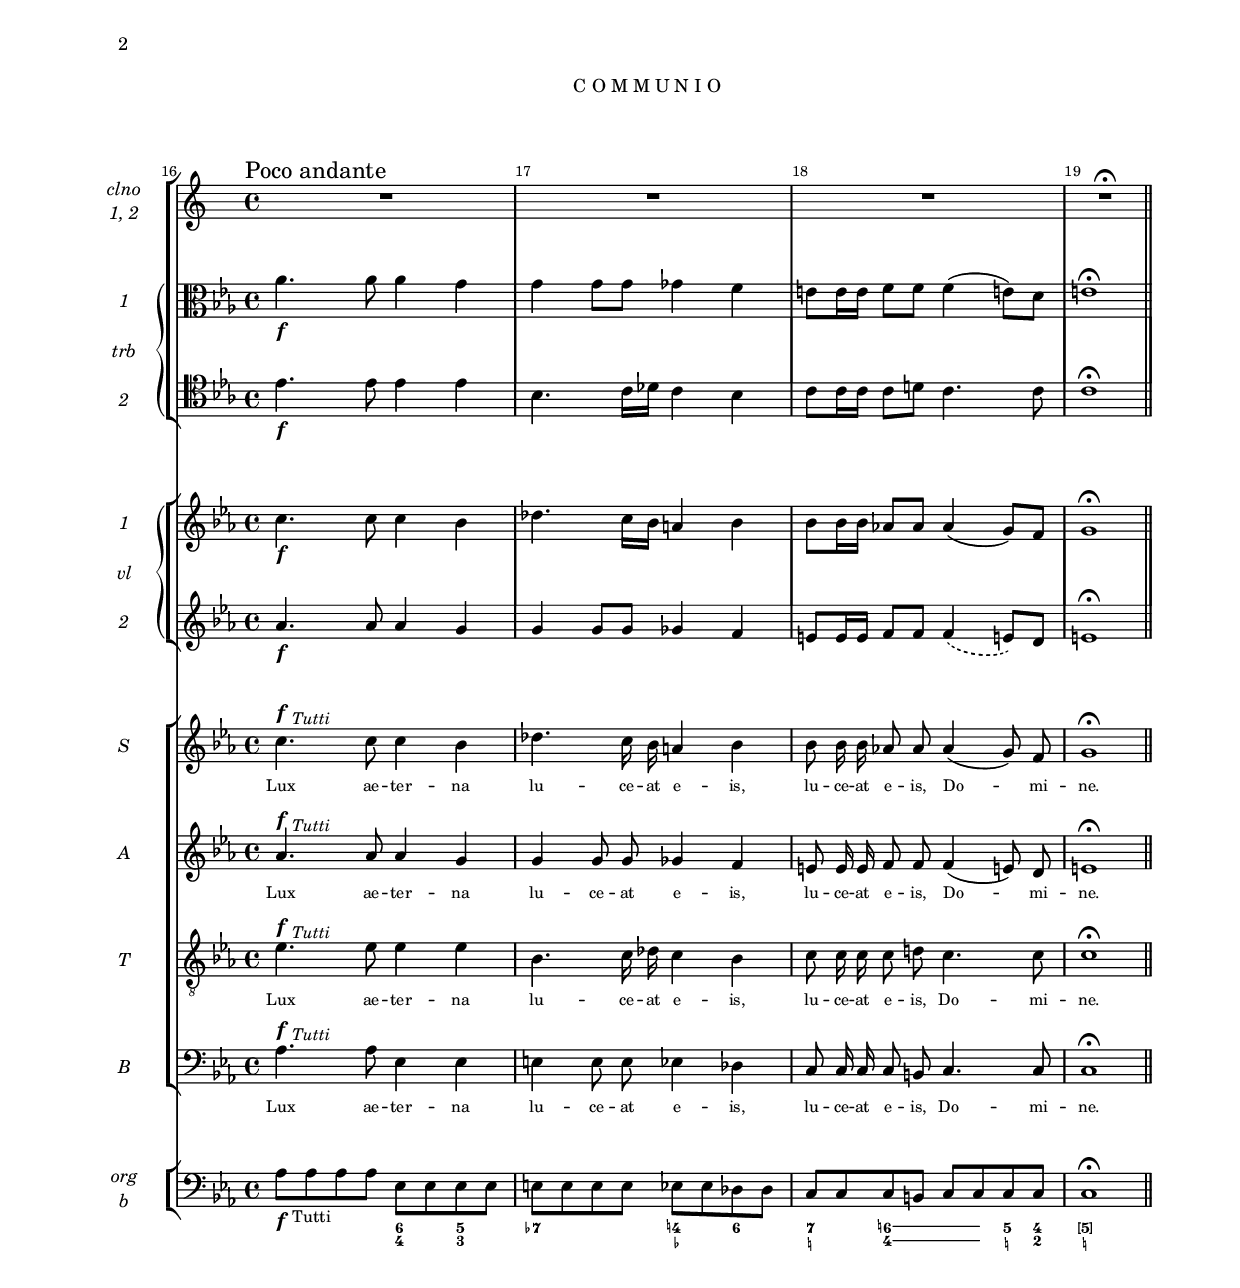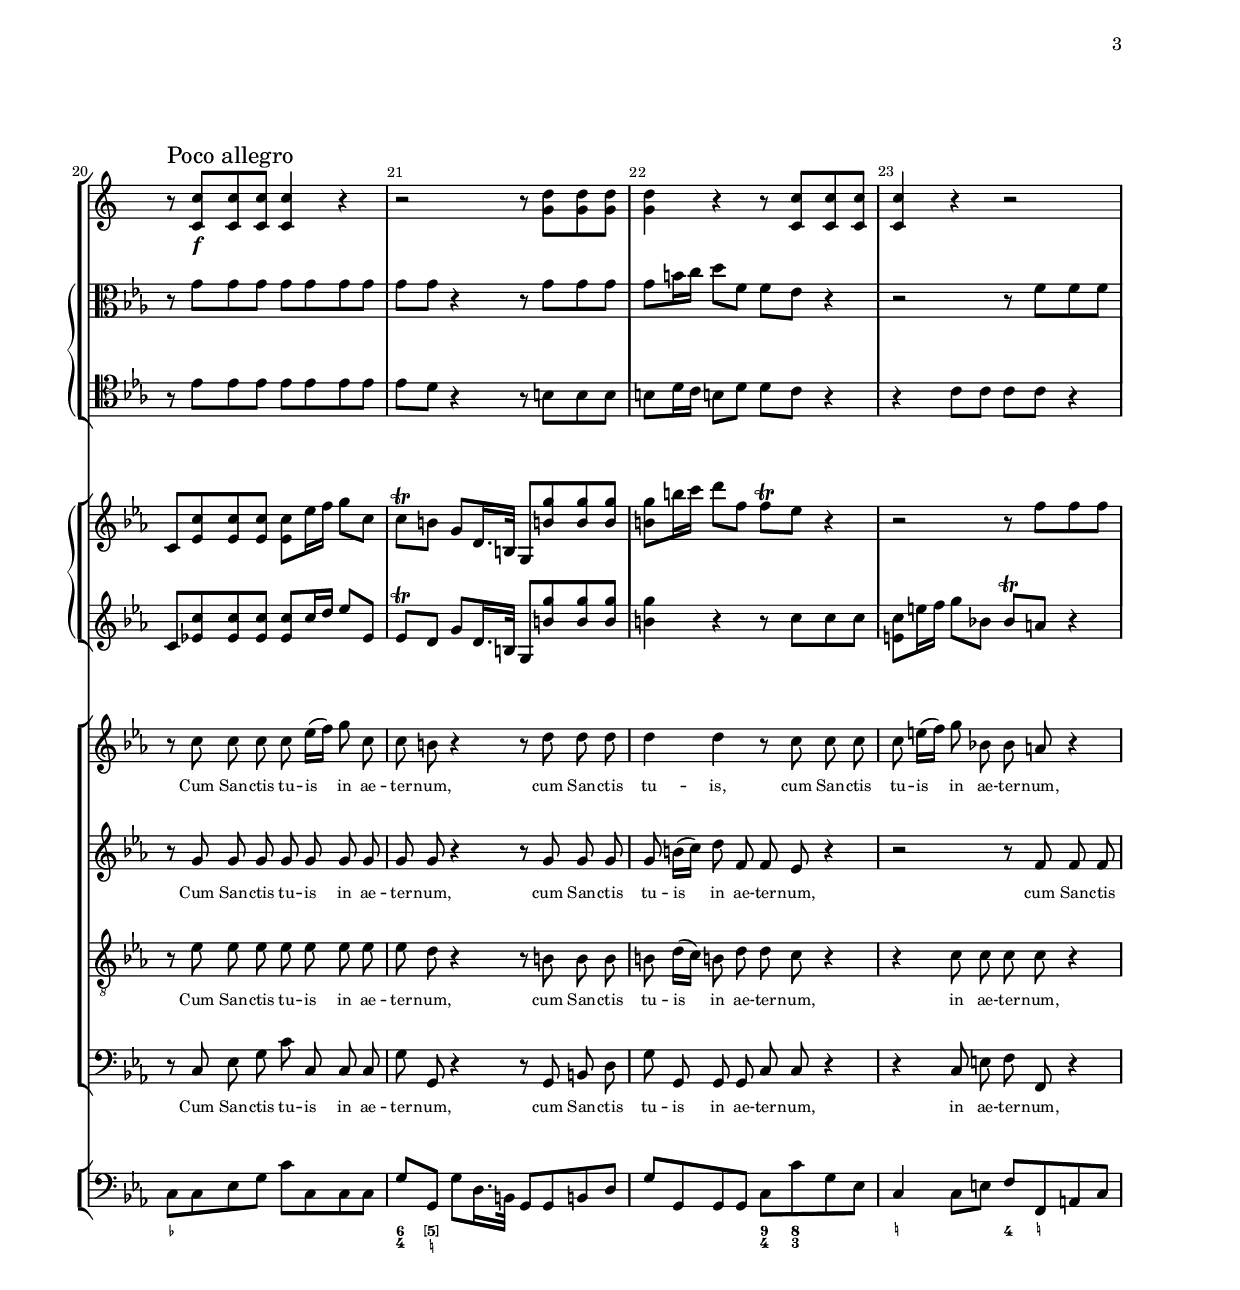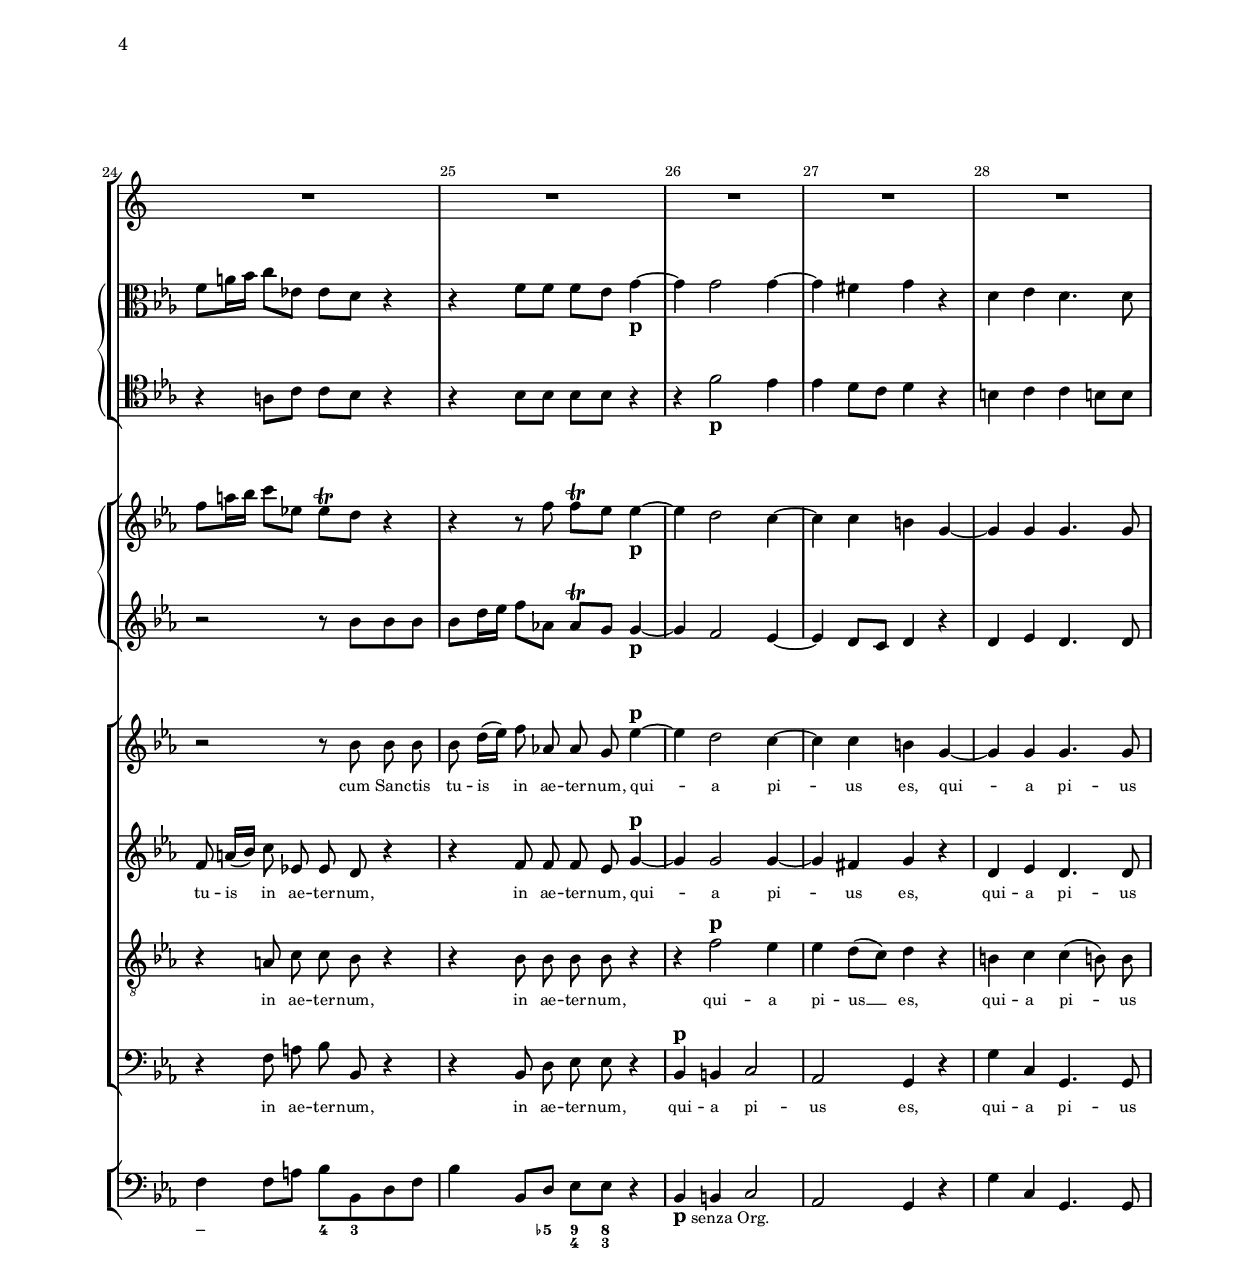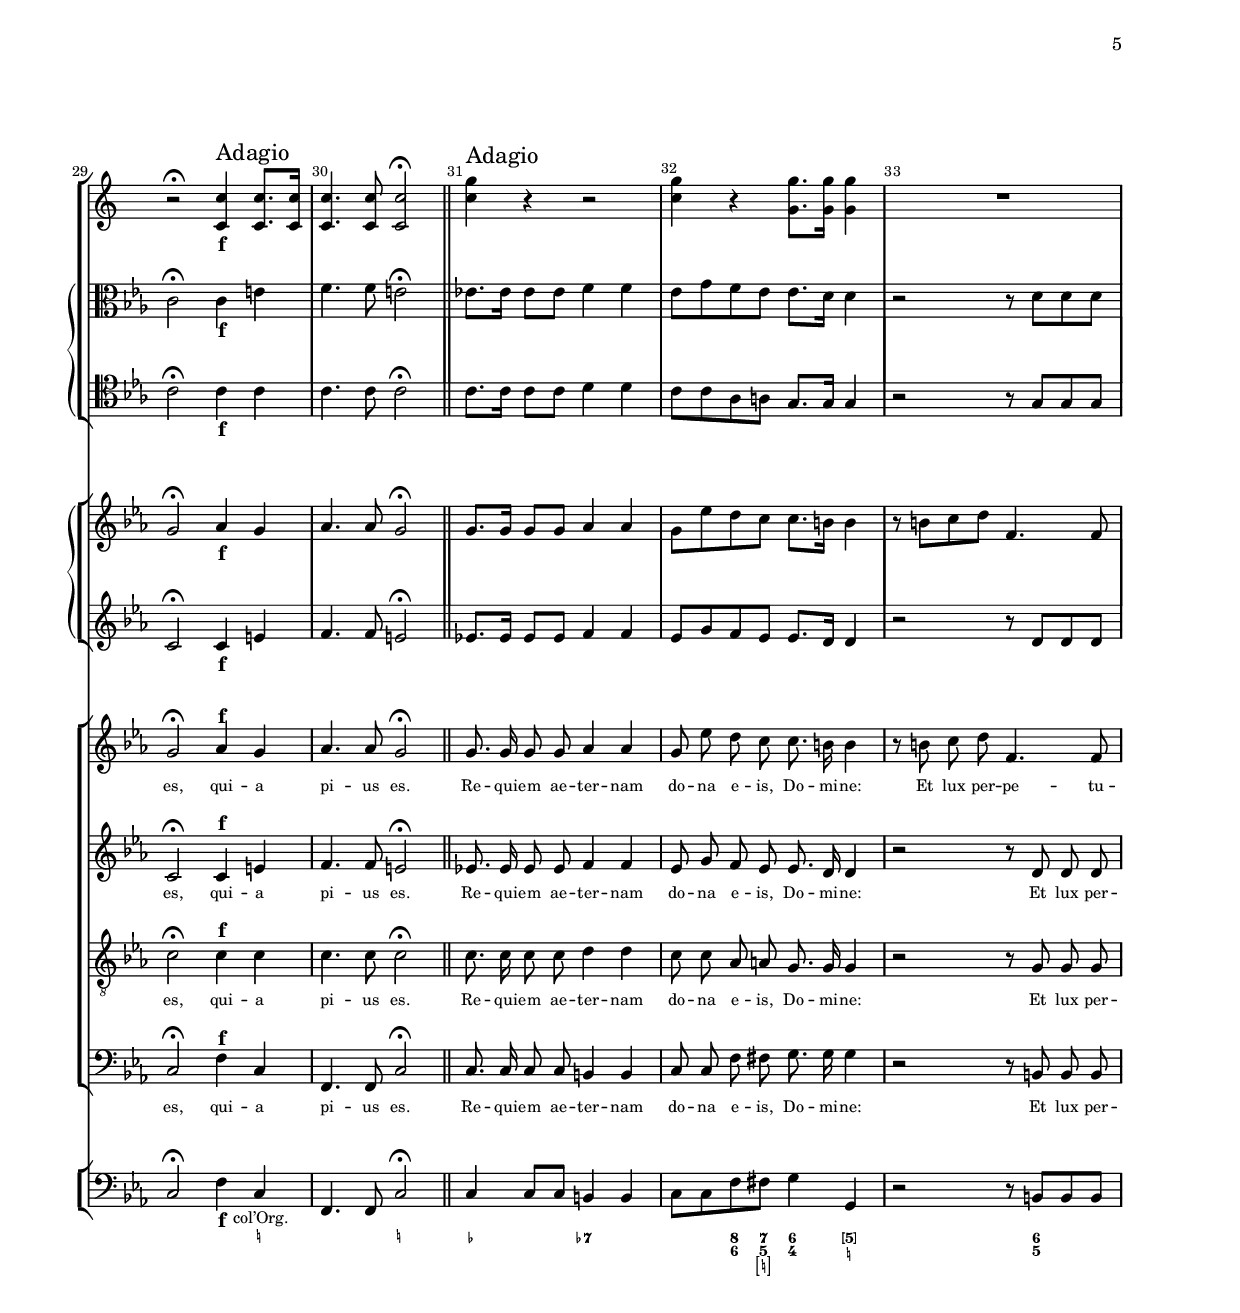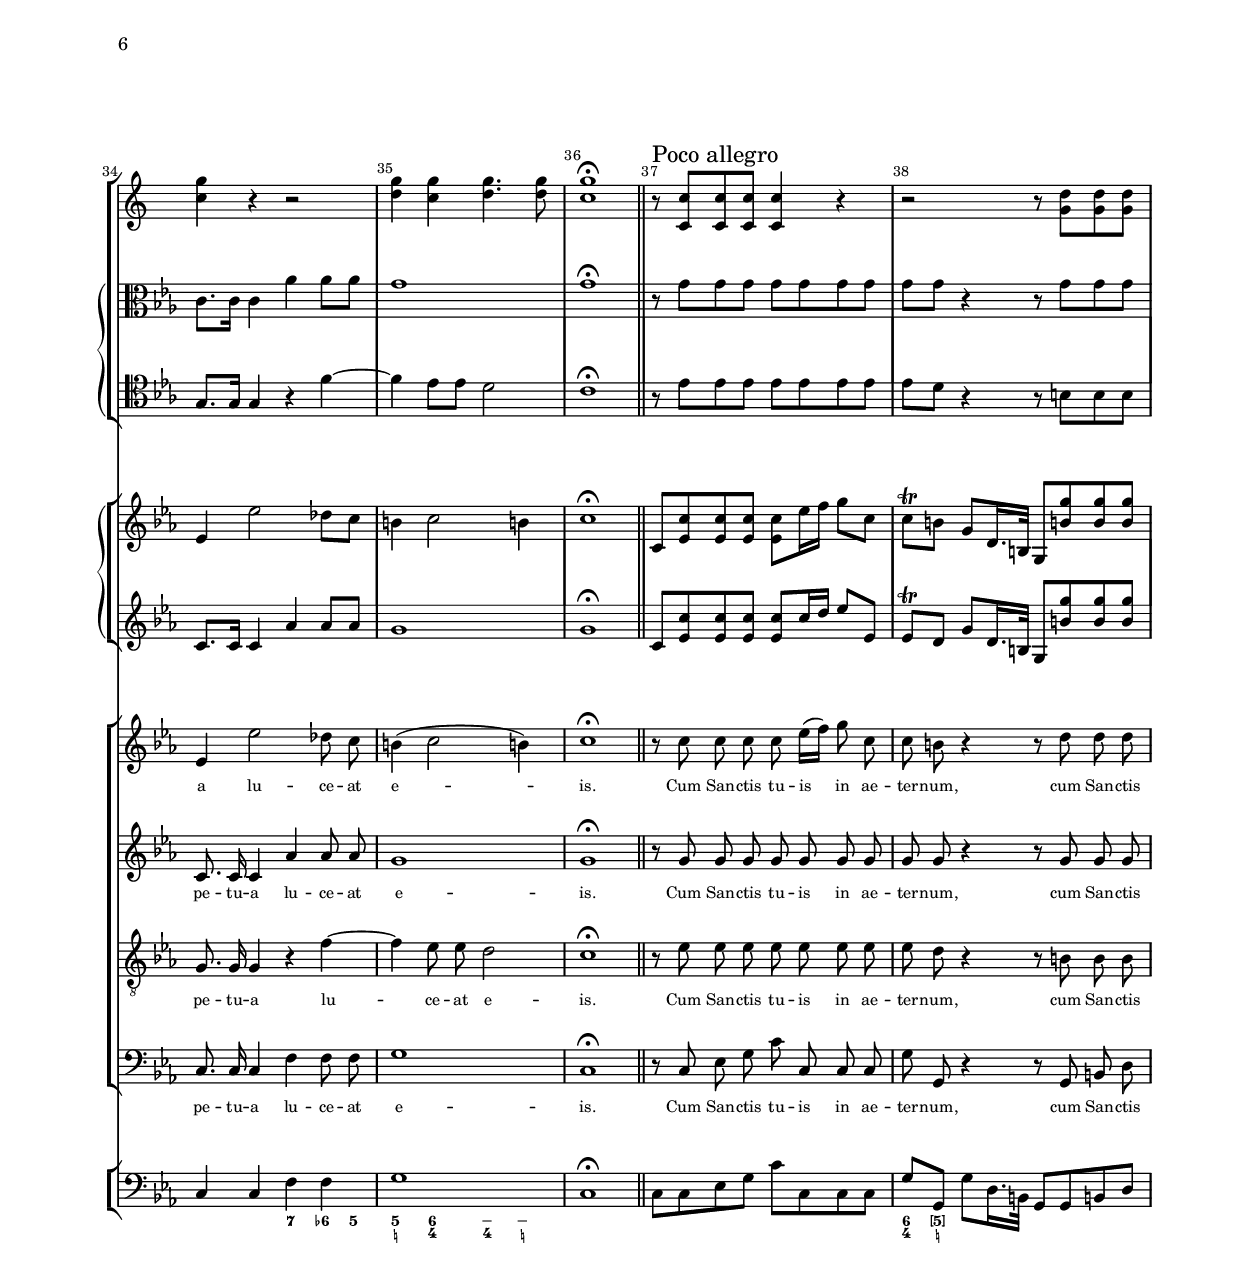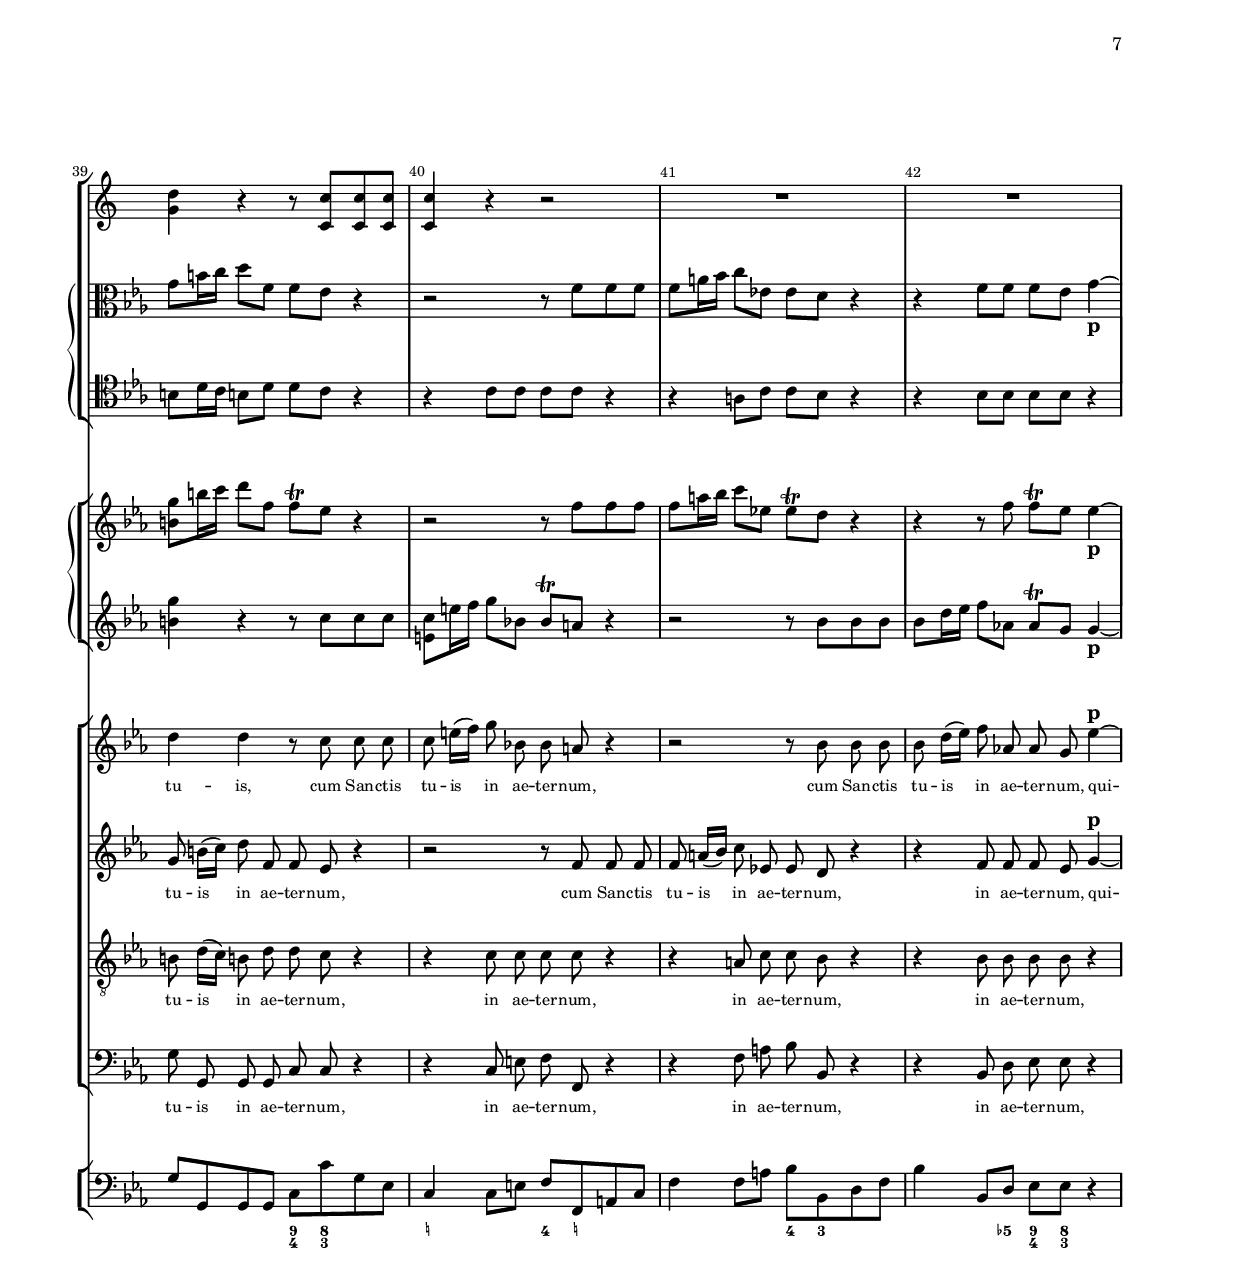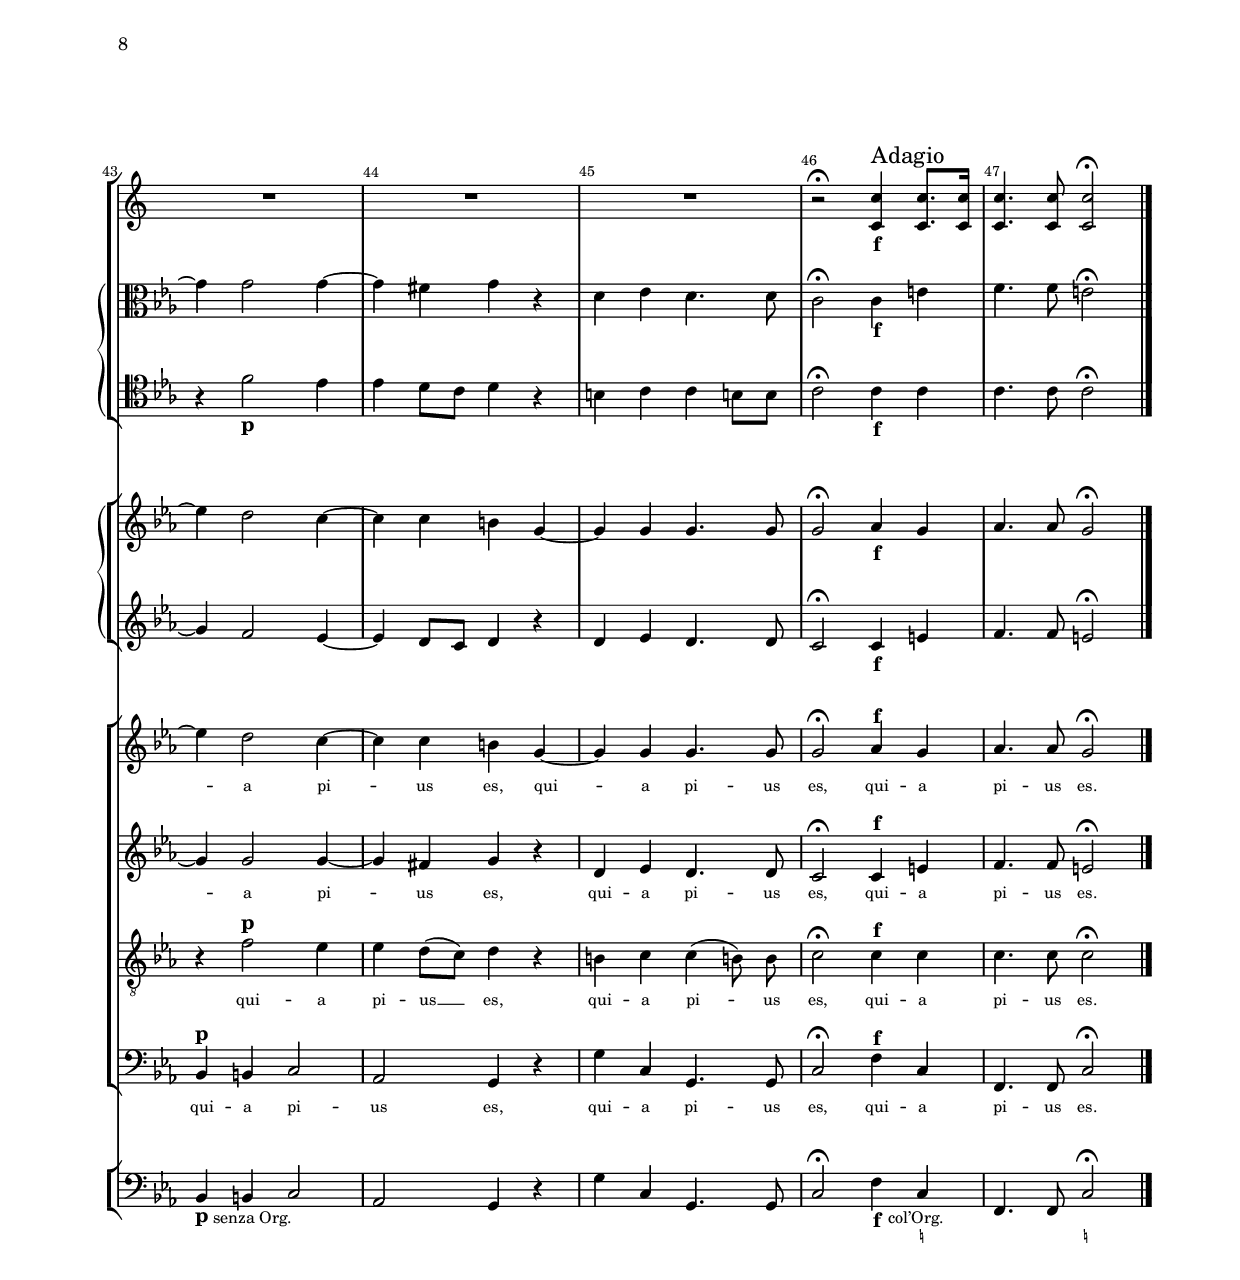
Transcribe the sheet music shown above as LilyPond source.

\version "2.22.0"

\include "../definitions.ly"

\paper {
  % #(set-paper-size "a4landscape")
  % top-margin = 1\cm
  % bottom-margin = .5\cm
  % outer-margin = 2\cm
  % inner-margin = 1.5\cm
  % indent = 1\cm
  #(define (page-post-process layout pages) (ly:create-toc-file layout pages))
}

#(set-global-staff-size 15.87)

\book {
  % \bookpart {
  %   \header {
  %     number = "1"
  %     title = "I N T R O I T U S"
  %   }
  %   \paper { indent = 3\cm }
  %   \tocSection "1" "Introitus"
  %   \score {
  %     <<
  %       \new StaffGroup <<
  %         \new Staff \with { \smallStaffDistance } <<
  %           \set Staff.instrumentName = \markup \center-column { "Clarino I, II" "in C" "con sordino" }
  %           \partCombine \IntroitusClarinoI \IntroitusClarinoII
  %         >>
  %         \new GrandStaff <<
  %           \set GrandStaff.instrumentName = "Trombone"
  %           \new Staff {
  %             \set Staff.instrumentName = "I"
  %             \IntroitusTromboneI
  %           }
  %           \new Staff {
  %             \set Staff.instrumentName = "II"
  %             \IntroitusTromboneII
  %           }
  %         >>
  %       >>
  %       \new StaffGroup <<
  %         \new GrandStaff <<
  %           \set GrandStaff.instrumentName = "Violino"
  %           \new Staff {
  %             \set Staff.instrumentName = "I"
  %             \IntroitusViolinoI
  %           }
  %           \new Staff {
  %             \set Staff.instrumentName = "II"
  %             \IntroitusViolinoII
  %           }
  %         >>
  %       >>
  %       \new ChoirStaff <<
  %         \new Staff {
  %           \set Staff.instrumentName = \SopranoIncipit
  %           \override Staff.InstrumentName.self-alignment-Y = ##f
  %           \override Staff.InstrumentName.self-alignment-X = #RIGHT
  %           \new Voice = "Soprano" { \dynamicUp \IntroitusSopranoNotes }
  %         }
  %         \new Lyrics \lyricsto Soprano \IntroitusSopranoLyrics
  %
  %         \new Staff {
  %           \set Staff.instrumentName = \AltoIncipit
  %           \override Staff.InstrumentName.self-alignment-Y = ##f
  %           \override Staff.InstrumentName.self-alignment-X = #RIGHT
  %           \new Voice = "Alto" { \dynamicUp \IntroitusAltoNotes }
  %         }
  %         \new Lyrics \lyricsto Alto \IntroitusAltoLyrics
  %
  %         \new Staff {
  %           \set Staff.instrumentName = \TenoreIncipit
  %           \override Staff.InstrumentName.self-alignment-Y = ##f
  %           \override Staff.InstrumentName.self-alignment-X = #RIGHT
  %           \new Voice = "Tenore" { \dynamicUp \IntroitusTenoreNotes }
  %         }
  %         \new Lyrics \lyricsto Tenore \IntroitusTenoreLyrics
  %
  %         \new Staff {
  %           \set Staff.instrumentName = "Basso"
  %           \new Voice = "Basso" { \dynamicUp \IntroitusBassoNotes }
  %         }
  %         \new Lyrics \lyricsto Basso \IntroitusBassoLyrics
  %       >>
  %       \new StaffGroup <<
  %         \new Staff {
  %           \set Staff.instrumentName = \markup \center-column { "Organo" "e Bassi" }
  %           % \transpose c c,
  %           \IntroitusOrgano
  %         }
  %       >>
  %       \new FiguredBass { \IntroitusBassFigures }
  %     >>
  %     \layout { }
  %     \midi { \tempo 4 = 70 }
  %   }
  % }
  % \bookpart {
  %   \header {
  %     number = "2"
  %     title = "K Y R I E"
  %   }
  %   \tocSection "2" "Kyrie"
  %   \score {
  %     <<
  %       \new StaffGroup <<
  %         \new Staff \with { \smallStaffDistance } <<
  %           \set Staff.instrumentName = \markup \center-column { "clno" "1, 2" }
  %           \partCombine \KyrieClarinoI \KyrieClarinoII
  %         >>
  %         \new GrandStaff <<
  %           \set GrandStaff.instrumentName = "trb"
  %           \new Staff {
  %             \set Staff.instrumentName = "1"
  %             \KyrieTromboneI
  %           }
  %           \new Staff {
  %             \set Staff.instrumentName = "2"
  %             \KyrieTromboneII
  %           }
  %         >>
  %       >>
  %       \new StaffGroup <<
  %         \new GrandStaff <<
  %           \set GrandStaff.instrumentName = "vl"
  %           \new Staff {
  %             \set Staff.instrumentName = "1"
  %             \KyrieViolinoI
  %           }
  %           \new Staff {
  %             \set Staff.instrumentName = "2"
  %             \KyrieViolinoII
  %           }
  %         >>
  %       >>
  %       \new ChoirStaff <<
  %         \new Staff {
  %           \set Staff.instrumentName = "S"
  %           \new Voice = "Soprano" { \dynamicUp \KyrieSopranoNotes }
  %         }
  %         \new Lyrics \lyricsto Soprano \KyrieSopranoLyrics
  %
  %         \new Staff {
  %           \set Staff.instrumentName = "A"
  %           \new Voice = "Alto" { \dynamicUp \KyrieAltoNotes }
  %         }
  %         \new Lyrics \lyricsto Alto \KyrieAltoLyrics
  %
  %         \new Staff {
  %           \set Staff.instrumentName = "T"
  %           \new Voice = "Tenore" { \dynamicUp \KyrieTenoreNotes }
  %         }
  %         \new Lyrics \lyricsto Tenore \KyrieTenoreLyrics
  %
  %         \new Staff {
  %           \set Staff.instrumentName = "B"
  %           \new Voice = "Basso" { \dynamicUp \KyrieBassoNotes }
  %         }
  %         \new Lyrics \lyricsto Basso \KyrieBassoLyrics
  %       >>
  %       \new StaffGroup <<
  %         \new Staff {
  %           \set Staff.instrumentName = \markup \center-column { "org" "b" }
  %           % \transpose c c,
  %           \KyrieOrgano
  %         }
  %       >>
  %       \new FiguredBass { \KyrieBassFigures }
  %     >>
  %     \layout { }
  %     \midi { \tempo 2 = 120 }
  %   }
  % }
  % \bookpart {
  %   \header {
  %     number = "3"
  %     title = "S E Q U E N T I A"
  %   }
  %   \tocSection "3" "Sequentia"
  %   \score {
  %     <<
  %       \new StaffGroup <<
  %         \new Staff \with { \smallStaffDistance } <<
  %           \set Staff.instrumentName = \markup \center-column { "clno" "1, 2" }
  %           \partCombine \DiesIraeClarinoI \DiesIraeClarinoII
  %         >>
  %         \new GrandStaff <<
  %           \set GrandStaff.instrumentName = "trb"
  %           \new Staff {
  %             \set Staff.instrumentName = "1"
  %             \DiesIraeTromboneI
  %           }
  %           \new Staff {
  %             \set Staff.instrumentName = "2"
  %             \DiesIraeTromboneII
  %           }
  %         >>
  %       >>
  %       \new StaffGroup <<
  %         \new GrandStaff <<
  %           \set GrandStaff.instrumentName = "vl"
  %           \new Staff {
  %             \set Staff.instrumentName = "1"
  %             \DiesIraeViolinoI
  %           }
  %           \new Staff {
  %             \set Staff.instrumentName = "2"
  %             \DiesIraeViolinoII
  %           }
  %         >>
  %       >>
  %       \new ChoirStaff <<
  %         \new Staff {
  %           \set Staff.instrumentName = "S"
  %           \new Voice = "Soprano" { \dynamicUp \DiesIraeSopranoNotes }
  %         }
  %         \new Lyrics \lyricsto Soprano \DiesIraeSopranoLyrics
  %
  %         \new Staff {
  %           \set Staff.instrumentName = "A"
  %           \new Voice = "Alto" { \dynamicUp \DiesIraeAltoNotes }
  %         }
  %         \new Lyrics \lyricsto Alto \DiesIraeAltoLyrics
  %
  %         \new Staff {
  %           \set Staff.instrumentName = "T"
  %           \new Voice = "Tenore" { \dynamicUp \DiesIraeTenoreNotes }
  %         }
  %         \new Lyrics \lyricsto Tenore \DiesIraeTenoreLyrics
  %
  %         \new Staff {
  %           \set Staff.instrumentName = "B"
  %           \new Voice = "Basso" { \dynamicUp \DiesIraeBassoNotes }
  %         }
  %         \new Lyrics \lyricsto Basso \DiesIraeBassoLyrics
  %       >>
  %       \new StaffGroup <<
  %         \new Staff {
  %           \set Staff.instrumentName = \markup \center-column { "org" "b" }
  %           % \transpose c c,
  %           \DiesIraeOrgano
  %         }
  %       >>
  %       \new FiguredBass { \DiesIraeBassFigures }
  %     >>
  %     \layout { }
  %     \midi { \tempo 2 = 80 }
  %   }
  % }
  % \bookpart {
  %   \header {
  %     subtitle = "L I B E R   S C R I P T U S"
  %   }
  %   \tocSubsection "3.2" "Liber scriptus"
  %   \score {
  %     <<
  %       \new StaffGroup <<
  %         \new GrandStaff <<
  %           \set GrandStaff.instrumentName = "trb"
  %           \new Staff {
  %             \set Staff.instrumentName = "1"
  %             \LiberTromboneI
  %           }
  %           \new Staff {
  %             \set Staff.instrumentName = "2"
  %             \LiberTromboneII
  %           }
  %         >>
  %       >>
  %       \new StaffGroup <<
  %         \new GrandStaff \with { \smallGroupDistance } <<
  %           \set GrandStaff.instrumentName = "vl"
  %           \new Staff {
  %             \set Staff.instrumentName = "1"
  %             \LiberViolinoI
  %           }
  %           \new Staff {
  %             \set Staff.instrumentName = "2"
  %             \LiberViolinoII
  %           }
  %         >>
  %         \new GrandStaff <<
  %           \set GrandStaff.instrumentName = \markup \center-column { "vla" "solo" }
  %           \new Staff {
  %             \set Staff.instrumentName = "1"
  %             \LiberViolaI
  %           }
  %           \new Staff {
  %             \set Staff.instrumentName = "2"
  %             \LiberViolaII
  %           }
  %         >>
  %       >>
  %       \new ChoirStaff <<
  %         \new Staff {
  %           \set Staff.instrumentName = "S"
  %           \new Voice = "Soprano" { \dynamicUp \LiberSopranoNotes }
  %         }
  %         \new Lyrics \lyricsto Soprano \LiberSopranoLyrics
  %
  %         \new Staff {
  %           \set Staff.instrumentName = "A"
  %           \new Voice = "Alto" { \dynamicUp \LiberAltoNotes }
  %         }
  %         \new Lyrics \lyricsto Alto \LiberAltoLyrics
  %
  %         \new Staff {
  %           \set Staff.instrumentName = "T"
  %           \new Voice = "Tenore" { \dynamicUp \LiberTenoreNotes }
  %         }
  %         \new Lyrics \lyricsto Tenore \LiberTenoreLyrics
  %
  %         \new Staff {
  %           \set Staff.instrumentName = "B"
  %           \new Voice = "Basso" { \dynamicUp \LiberBassoNotes }
  %         }
  %         \new Lyrics \lyricsto Basso \LiberBassoLyrics
  %       >>
  %       \new StaffGroup <<
  %         \new Staff {
  %           \set Staff.instrumentName = \markup \center-column { "org" "b" }
  %           % \transpose c c,
  %           \LiberOrgano
  %         }
  %       >>
  %       \new FiguredBass { \LiberBassFigures }
  %     >>
  %     \layout { }
  %     \midi { \tempo 4 = 70 }
  %   }
  % }
  % \bookpart {
  %   \header {
  %     subtitle = "R E C O R D A R E"
  %   }
  %   \tocSubsection "3.3" "Recordare"
  %   \score {
  %     <<
  %       \new StaffGroup <<
  %         \new GrandStaff <<
  %           \set GrandStaff.instrumentName = "trb"
  %           \new Staff {
  %             \set Staff.instrumentName = "1"
  %             \RecordareTromboneI
  %           }
  %           \new Staff {
  %             \set Staff.instrumentName = "2"
  %             \RecordareTromboneII
  %           }
  %         >>
  %       >>
  %       \new StaffGroup <<
  %         \new GrandStaff <<
  %           \set GrandStaff.instrumentName = "vl"
  %           \new Staff {
  %             \set Staff.instrumentName = "1"
  %             \RecordareViolinoI
  %           }
  %           \new Staff {
  %             \set Staff.instrumentName = "2"
  %             \RecordareViolinoII
  %           }
  %         >>
  %       >>
  %       \new ChoirStaff <<
  %         \new Staff {
  %           \set Staff.instrumentName = "S"
  %           \new Voice = "Soprano" { \dynamicUp \RecordareSopranoNotes }
  %         }
  %         \new Lyrics \lyricsto Soprano \RecordareSopranoLyrics
  %
  %         \new Staff {
  %           \set Staff.instrumentName = "A"
  %           \new Voice = "Alto" { \dynamicUp \RecordareAltoNotes }
  %         }
  %         \new Lyrics \lyricsto Alto \RecordareAltoLyrics
  %
  %         \new Staff {
  %           \set Staff.instrumentName = "T"
  %           \new Voice = "Tenore" { \dynamicUp \RecordareTenoreNotes }
  %         }
  %         \new Lyrics \lyricsto Tenore \RecordareTenoreLyrics
  %
  %         \new Staff {
  %           \set Staff.instrumentName = "B"
  %           \new Voice = "Basso" { \dynamicUp \RecordareBassoNotes }
  %         }
  %         \new Lyrics \lyricsto Basso \RecordareBassoLyrics
  %       >>
  %       \new StaffGroup <<
  %         \new Staff {
  %           \set Staff.instrumentName = \markup \center-column { "org" "b" }
  %           % \transpose c c,
  %           \RecordareOrgano
  %         }
  %       >>
  %       \new FiguredBass { \RecordareBassFigures }
  %     >>
  %     \layout { \context { \Score \override SpacingSpanner.common-shortest-duration = #(ly:make-moment 1/16) } }
  %     \midi { \tempo 4 = 70 }
  %   }
  % }
  % \bookpart {
  %   \header {
  %     subtitle = "C O N F U T A T I S"
  %   }
  %   \tocSubsection "3.4" "Confutatis"
  %   \score {
  %     <<
  %       \new StaffGroup <<
  %         \new Staff \with { \smallStaffDistance } <<
  %           \set Staff.instrumentName = \markup \center-column { "clno" "1, 2" }
  %           \partCombine \ConfutatisClarinoI \ConfutatisClarinoII
  %         >>
  %         \new GrandStaff <<
  %           \set GrandStaff.instrumentName = "trb"
  %           \new Staff {
  %             \set Staff.instrumentName = "1"
  %             \ConfutatisTromboneI
  %           }
  %           \new Staff {
  %             \set Staff.instrumentName = "2"
  %             \ConfutatisTromboneII
  %           }
  %         >>
  %       >>
  %       \new StaffGroup <<
  %         \new GrandStaff <<
  %           \set GrandStaff.instrumentName = "vl"
  %           \new Staff {
  %             \set Staff.instrumentName = "1"
  %             \ConfutatisViolinoI
  %           }
  %           \new Staff {
  %             \set Staff.instrumentName = "2"
  %             \ConfutatisViolinoII
  %           }
  %         >>
  %       >>
  %       \new ChoirStaff <<
  %         \new Staff {
  %           \set Staff.instrumentName = "S"
  %           \new Voice = "Soprano" { \dynamicUp \ConfutatisSopranoNotes }
  %         }
  %         \new Lyrics \lyricsto Soprano \ConfutatisSopranoLyrics
  %
  %         \new Staff {
  %           \set Staff.instrumentName = "A"
  %           \new Voice = "Alto" { \dynamicUp \ConfutatisAltoNotes }
  %         }
  %         \new Lyrics \lyricsto Alto \ConfutatisAltoLyrics
  %
  %         \new Staff {
  %           \set Staff.instrumentName = "T"
  %           \new Voice = "Tenore" { \dynamicUp \ConfutatisTenoreNotes }
  %         }
  %         \new Lyrics \lyricsto Tenore \ConfutatisTenoreLyrics
  %
  %         \new Staff {
  %           \set Staff.instrumentName = "B"
  %           \new Voice = "Basso" { \dynamicUp \ConfutatisBassoNotes }
  %         }
  %         \new Lyrics \lyricsto Basso \ConfutatisBassoLyrics
  %       >>
  %       \new StaffGroup <<
  %         \new Staff {
  %           \set Staff.instrumentName = \markup \center-column { "org" "b" }
  %           % \transpose c c,
  %           \ConfutatisOrgano
  %         }
  %       >>
  %       \new FiguredBass { \ConfutatisBassFigures }
  %     >>
  %     \layout { }
  %     \midi { \tempo 4 = 70 }
  %   }
  % }
  % \bookpart {
  %   \header {
  %     subtitle = "L A C R Y M O S A"
  %   }
  %   \tocSubsection "3.5" "Lacrymosa"
  %   \score {
  %     <<
  %       \new StaffGroup <<
  %         \new Staff \with { \smallStaffDistance } <<
  %           \set Staff.instrumentName = \markup \center-column { "clno" "1, 2" }
  %           \partCombine \LacrymosaClarinoI \LacrymosaClarinoII
  %         >>
  %         \new GrandStaff <<
  %           \set GrandStaff.instrumentName = "trb"
  %           \new Staff {
  %             \set Staff.instrumentName = "1"
  %             \LacrymosaTromboneI
  %           }
  %           \new Staff {
  %             \set Staff.instrumentName = "2"
  %             \LacrymosaTromboneII
  %           }
  %         >>
  %       >>
  %       \new StaffGroup <<
  %         \new GrandStaff <<
  %           \set GrandStaff.instrumentName = "vl"
  %           \new Staff {
  %             \set Staff.instrumentName = "1"
  %             \LacrymosaViolinoI
  %           }
  %           \new Staff {
  %             \set Staff.instrumentName = "2"
  %             \LacrymosaViolinoII
  %           }
  %         >>
  %       >>
  %       \new ChoirStaff <<
  %         \new Staff {
  %           \set Staff.instrumentName = "S"
  %           \new Voice = "Soprano" { \dynamicUp \LacrymosaSopranoNotes }
  %         }
  %         \new Lyrics \lyricsto Soprano \LacrymosaSopranoLyrics
  %
  %         \new Staff {
  %           \set Staff.instrumentName = "A"
  %           \new Voice = "Alto" { \dynamicUp \LacrymosaAltoNotes }
  %         }
  %         \new Lyrics \lyricsto Alto \LacrymosaAltoLyrics
  %
  %         \new Staff {
  %           \set Staff.instrumentName = "T"
  %           \new Voice = "Tenore" { \dynamicUp \LacrymosaTenoreNotes }
  %         }
  %         \new Lyrics \lyricsto Tenore \LacrymosaTenoreLyrics
  %
  %         \new Staff {
  %           \set Staff.instrumentName = "B"
  %           \new Voice = "Basso" { \dynamicUp \LacrymosaBassoNotes }
  %         }
  %         \new Lyrics \lyricsto Basso \LacrymosaBassoLyrics
  %       >>
  %       \new StaffGroup <<
  %         \new Staff {
  %           \set Staff.instrumentName = \markup \center-column { "org" "b" }
  %           % \transpose c c,
  %           \LacrymosaOrgano
  %         }
  %       >>
  %       \new FiguredBass { \LacrymosaBassFigures }
  %     >>
  %     \layout { }
  %     \midi { \tempo 2 = 90 }
  %   }
  % }
  % \bookpart {
  %   \header {
  %     number = "4"
  %     title = "O F F E R T O R I U M"
  %   }
  %   \tocSection "4" "Offertorium"
  %   \score {
  %     <<
  %       \new StaffGroup <<
  %         \new Staff \with { \smallStaffDistance } <<
  %           \set Staff.instrumentName = \markup \center-column { "clno" "1, 2" }
  %           \partCombine \DomineClarinoI \DomineClarinoII
  %         >>
  %         \new GrandStaff <<
  %           \set GrandStaff.instrumentName = "trb"
  %           \new Staff {
  %             \set Staff.instrumentName = "1"
  %             \DomineTromboneI
  %           }
  %           \new Staff {
  %             \set Staff.instrumentName = "2"
  %             \DomineTromboneII
  %           }
  %         >>
  %       >>
  %       \new StaffGroup <<
  %         \new GrandStaff <<
  %           \set GrandStaff.instrumentName = "vl"
  %           \new Staff {
  %             \set Staff.instrumentName = "1"
  %             \DomineViolinoI
  %           }
  %           \new Staff {
  %             \set Staff.instrumentName = "2"
  %             \DomineViolinoII
  %           }
  %         >>
  %       >>
  %       \new ChoirStaff <<
  %         \new Staff {
  %           \set Staff.instrumentName = "S"
  %           \new Voice = "Soprano" { \dynamicUp \DomineSopranoNotes }
  %         }
  %         \new Lyrics \lyricsto Soprano \DomineSopranoLyrics
  %
  %         \new Staff {
  %           \set Staff.instrumentName = "A"
  %           \new Voice = "Alto" { \dynamicUp \DomineAltoNotes }
  %         }
  %         \new Lyrics \lyricsto Alto \DomineAltoLyrics
  %
  %         \new Staff {
  %           \set Staff.instrumentName = "T"
  %           \new Voice = "Tenore" { \dynamicUp \DomineTenoreNotes }
  %         }
  %         \new Lyrics \lyricsto Tenore \DomineTenoreLyrics
  %
  %         \new Staff {
  %           \set Staff.instrumentName = "B"
  %           \new Voice = "Basso" { \dynamicUp \DomineBassoNotes }
  %         }
  %         \new Lyrics \lyricsto Basso \DomineBassoLyrics
  %       >>
  %       \new StaffGroup <<
  %         \new Staff {
  %           \set Staff.instrumentName = \markup \center-column { "org" "b" }
  %           % \transpose c c,
  %           \DomineOrgano
  %         }
  %       >>
  %       \new FiguredBass { \DomineBassFigures }
  %     >>
  %     \layout { }
  %     \midi { \tempo 2 = 110 }
  %   }
  % }
  % \bookpart {
  %   \header {
  %     subtitle = "V E R S U S"
  %   }
  %   \tocSubsection "4.2" "Versus"
  %   \score {
  %     <<
  %       \new StaffGroup <<
  %         \new Staff \with { \smallStaffDistance } <<
  %           \set Staff.instrumentName = \markup \center-column { "clno" "1, 2" }
  %           \partCombine \HostiasClarinoI \HostiasClarinoII
  %         >>
  %         \new GrandStaff <<
  %           \set GrandStaff.instrumentName = "trb"
  %           \new Staff {
  %             \set Staff.instrumentName = "1"
  %             \HostiasTromboneI
  %           }
  %           \new Staff {
  %             \set Staff.instrumentName = "2"
  %             \HostiasTromboneII
  %           }
  %         >>
  %       >>
  %       \new StaffGroup <<
  %         \new GrandStaff <<
  %           \set GrandStaff.instrumentName = "vl"
  %           \new Staff {
  %             \set Staff.instrumentName = "1"
  %             \HostiasViolinoI
  %           }
  %           \new Staff {
  %             \set Staff.instrumentName = "2"
  %             \HostiasViolinoII
  %           }
  %         >>
  %       >>
  %       \new ChoirStaff <<
  %         \new Staff {
  %           \set Staff.instrumentName = "S"
  %           \new Voice = "Soprano" { \dynamicUp \HostiasSopranoNotes }
  %         }
  %         \new Lyrics \lyricsto Soprano \HostiasSopranoLyrics
  %
  %         \new Staff {
  %           \set Staff.instrumentName = "A"
  %           \new Voice = "Alto" { \dynamicUp \HostiasAltoNotes }
  %         }
  %         \new Lyrics \lyricsto Alto \HostiasAltoLyrics
  %
  %         \new Staff {
  %           \set Staff.instrumentName = "T"
  %           \new Voice = "Tenore" { \dynamicUp \HostiasTenoreNotes }
  %         }
  %         \new Lyrics \lyricsto Tenore \HostiasTenoreLyrics
  %
  %         \new Staff {
  %           \set Staff.instrumentName = "B"
  %           \new Voice = "Basso" { \dynamicUp \HostiasBassoNotes }
  %         }
  %         \new Lyrics \lyricsto Basso \HostiasBassoLyrics
  %       >>
  %       \new StaffGroup <<
  %         \new Staff {
  %           \set Staff.instrumentName = \markup \center-column { "org" "b" }
  %           % \transpose c c,
  %           \HostiasOrgano
  %         }
  %       >>
  %       \new FiguredBass { \HostiasBassFigures }
  %     >>
  %     \layout { }
  %     \midi { \tempo 2 = 110 }
  %   }
  % }
  % \bookpart {
  %   \header {
  %     number = "5"
  %     title = "S A N C T U S"
  %   }
  %   \tocSection "5" "Sanctus"
  %   \score {
  %     <<
  %       \new StaffGroup <<
  %         \new Staff \with { \smallStaffDistance } <<
  %           \set Staff.instrumentName = \markup \center-column { "clno" "1, 2" }
  %           \partCombine \SanctusClarinoI \SanctusClarinoII
  %         >>
  %         \new GrandStaff <<
  %           \set GrandStaff.instrumentName = "trb"
  %           \new Staff {
  %             \set Staff.instrumentName = "1"
  %             \SanctusTromboneI
  %           }
  %           \new Staff {
  %             \set Staff.instrumentName = "2"
  %             \SanctusTromboneII
  %           }
  %         >>
  %       >>
  %       \new StaffGroup <<
  %         \new GrandStaff <<
  %           \set GrandStaff.instrumentName = "vl"
  %           \new Staff {
  %             \set Staff.instrumentName = "1"
  %             \SanctusViolinoI
  %           }
  %           \new Staff {
  %             \set Staff.instrumentName = "2"
  %             \SanctusViolinoII
  %           }
  %         >>
  %       >>
  %       \new ChoirStaff <<
  %         \new Staff {
  %           \set Staff.instrumentName = "S"
  %           \new Voice = "Soprano" { \dynamicUp \SanctusSopranoNotes }
  %         }
  %         \new Lyrics \lyricsto Soprano \SanctusSopranoLyrics
  %
  %         \new Staff {
  %           \set Staff.instrumentName = "A"
  %           \new Voice = "Alto" { \dynamicUp \SanctusAltoNotes }
  %         }
  %         \new Lyrics \lyricsto Alto \SanctusAltoLyrics
  %
  %         \new Staff {
  %           \set Staff.instrumentName = "T"
  %           \new Voice = "Tenore" { \dynamicUp \SanctusTenoreNotes }
  %         }
  %         \new Lyrics \lyricsto Tenore \SanctusTenoreLyrics
  %
  %         \new Staff {
  %           \set Staff.instrumentName = "B"
  %           \new Voice = "Basso" { \dynamicUp \SanctusBassoNotes }
  %         }
  %         \new Lyrics \lyricsto Basso \SanctusBassoLyrics
  %       >>
  %       \new StaffGroup <<
  %         \new Staff {
  %           \set Staff.instrumentName = \markup \center-column { "org" "b" }
  %           % \transpose c c,
  %           \SanctusOrgano
  %         }
  %       >>
  %       \new FiguredBass { \SanctusBassFigures }
  %     >>
  %     \layout { }
  %     \midi { \tempo 4 = 60 }
  %   }
  % }
  % \bookpart {
  %   \header {
  %     number = "6"
  %     title = "B E N E D I C T U S"
  %   }
  %   \tocSection "6" "Benedictus"
  %   \score {
  %     <<
  %       \new StaffGroup <<
  %         \new Staff \with { \smallStaffDistance } <<
  %           \set Staff.instrumentName = \markup \center-column { "clno" "1, 2" }
  %           \partCombine \BenedictusClarinoI \BenedictusClarinoII
  %         >>
  %         \new GrandStaff <<
  %           \set GrandStaff.instrumentName = "trb"
  %           \new Staff {
  %             \set Staff.instrumentName = "1"
  %             \BenedictusTromboneI
  %           }
  %           \new Staff {
  %             \set Staff.instrumentName = "2"
  %             \BenedictusTromboneII
  %           }
  %         >>
  %       >>
  %       \new StaffGroup <<
  %         \new GrandStaff <<
  %           \set GrandStaff.instrumentName = "vl"
  %           \new Staff {
  %             \set Staff.instrumentName = "1"
  %             \BenedictusViolinoI
  %           }
  %           \new Staff {
  %             \set Staff.instrumentName = "2"
  %             \BenedictusViolinoII
  %           }
  %         >>
  %       >>
  %       \new ChoirStaff <<
  %         \new Staff {
  %           \set Staff.instrumentName = "S"
  %           \new Voice = "Soprano" { \dynamicUp \BenedictusSopranoNotes }
  %         }
  %         \new Lyrics \lyricsto Soprano \BenedictusSopranoLyrics
  %
  %         \new Staff {
  %           \set Staff.instrumentName = "A"
  %           \new Voice = "Alto" { \dynamicUp \BenedictusAltoNotes }
  %         }
  %         \new Lyrics \lyricsto Alto \BenedictusAltoLyrics
  %
  %         \new Staff {
  %           \set Staff.instrumentName = "T"
  %           \new Voice = "Tenore" { \dynamicUp \BenedictusTenoreNotes }
  %         }
  %         \new Lyrics \lyricsto Tenore \BenedictusTenoreLyrics
  %
  %         \new Staff {
  %           \set Staff.instrumentName = "B"
  %           \new Voice = "Basso" { \dynamicUp \BenedictusBassoNotes }
  %         }
  %         \new Lyrics \lyricsto Basso \BenedictusBassoLyrics
  %       >>
  %       \new StaffGroup <<
  %         \new Staff {
  %           \set Staff.instrumentName = \markup \center-column { "org" "b" }
  %           % \transpose c c,
  %           \BenedictusOrgano
  %         }
  %       >>
  %       \new FiguredBass { \BenedictusBassFigures }
  %     >>
  %     \layout { \context { \Score \override SpacingSpanner.common-shortest-duration = #(ly:make-moment 1/8) } }
  %     \midi { \tempo 4 = 80 }
  %   }
  % }
  \bookpart {
    \header {
      number = "7"
      title = "A G N U S  D E I"
    }
    \tocSection "7" "Agnus Dei"
    \score {
      <<
        \new StaffGroup <<
          \new Staff \with { \smallStaffDistance } <<
            \set Staff.instrumentName = \markup \center-column { "clno" "1, 2" }
            \partCombine \AgnusClarinoI \AgnusClarinoII
          >>
          \new GrandStaff <<
            \set GrandStaff.instrumentName = "trb"
            \new Staff {
              \set Staff.instrumentName = "1"
              \AgnusTromboneI
            }
            \new Staff {
              \set Staff.instrumentName = "2"
              \AgnusTromboneII
            }
          >>
        >>
        \new StaffGroup <<
          \new GrandStaff <<
            \set GrandStaff.instrumentName = "vl"
            \new Staff {
              \set Staff.instrumentName = "1"
              \AgnusViolinoI
            }
            \new Staff {
              \set Staff.instrumentName = "2"
              \AgnusViolinoII
            }
          >>
        >>
        \new ChoirStaff <<
          \new Staff {
            \set Staff.instrumentName = "S"
            \new Voice = "Soprano" { \dynamicUp \AgnusSopranoNotes }
          }
          \new Lyrics \lyricsto Soprano \AgnusSopranoLyrics

          \new Staff {
            \set Staff.instrumentName = "A"
            \new Voice = "Alto" { \dynamicUp \AgnusAltoNotes }
          }
          \new Lyrics \lyricsto Alto \AgnusAltoLyrics

          \new Staff {
            \set Staff.instrumentName = "T"
            \new Voice = "Tenore" { \dynamicUp \AgnusTenoreNotes }
          }
          \new Lyrics \lyricsto Tenore \AgnusTenoreLyrics

          \new Staff {
            \set Staff.instrumentName = "B"
            \new Voice = "Basso" { \dynamicUp \AgnusBassoNotes }
          }
          \new Lyrics \lyricsto Basso \AgnusBassoLyrics
        >>
        \new StaffGroup <<
          \new Staff {
            \set Staff.instrumentName = \markup \center-column { "org" "b" }
            % \transpose c c,
            \AgnusOrgano
          }
        >>
        \new FiguredBass { \AgnusBassFigures }
      >>
      % \layout { }
      \midi { \tempo 4 = 50 }
    }
  }
  \bookpart {
    \header {
      subtitle = "C O M M U N I O"
    }
    \tocSubsection "7.2" "Communio"
    \score {
      <<
        \new StaffGroup <<
          \new Staff \with { \smallStaffDistance } <<
            \set Staff.instrumentName = \markup \center-column { "clno" "1, 2" }
            \partCombine \LuxClarinoI \LuxClarinoII
          >>
          \new GrandStaff <<
            \set GrandStaff.instrumentName = "trb"
            \new Staff {
              \set Staff.instrumentName = "1"
              \LuxTromboneI
            }
            \new Staff {
              \set Staff.instrumentName = "2"
              \LuxTromboneII
            }
          >>
        >>
        \new StaffGroup <<
          \new GrandStaff <<
            \set GrandStaff.instrumentName = "vl"
            \new Staff {
              \set Staff.instrumentName = "1"
              \LuxViolinoI
            }
            \new Staff {
              \set Staff.instrumentName = "2"
              \LuxViolinoII
            }
          >>
        >>
        \new ChoirStaff <<
          \new Staff {
            \set Staff.instrumentName = "S"
            \new Voice = "Soprano" { \dynamicUp \LuxSopranoNotes }
          }
          \new Lyrics \lyricsto Soprano \LuxSopranoLyrics

          \new Staff {
            \set Staff.instrumentName = "A"
            \new Voice = "Alto" { \dynamicUp \LuxAltoNotes }
          }
          \new Lyrics \lyricsto Alto \LuxAltoLyrics

          \new Staff {
            \set Staff.instrumentName = "T"
            \new Voice = "Tenore" { \dynamicUp \LuxTenoreNotes }
          }
          \new Lyrics \lyricsto Tenore \LuxTenoreLyrics

          \new Staff {
            \set Staff.instrumentName = "B"
            \new Voice = "Basso" { \dynamicUp \LuxBassoNotes }
          }
          \new Lyrics \lyricsto Basso \LuxBassoLyrics
        >>
        \new StaffGroup <<
          \new Staff {
            \set Staff.instrumentName = \markup \center-column { "org" "b" }
            % \transpose c c,
            \LuxOrgano
          }
        >>
        \new FiguredBass { \LuxBassFigures }
      >>
      \layout { }
      \midi { \tempo 4 = 50 }
    }
  }
}
